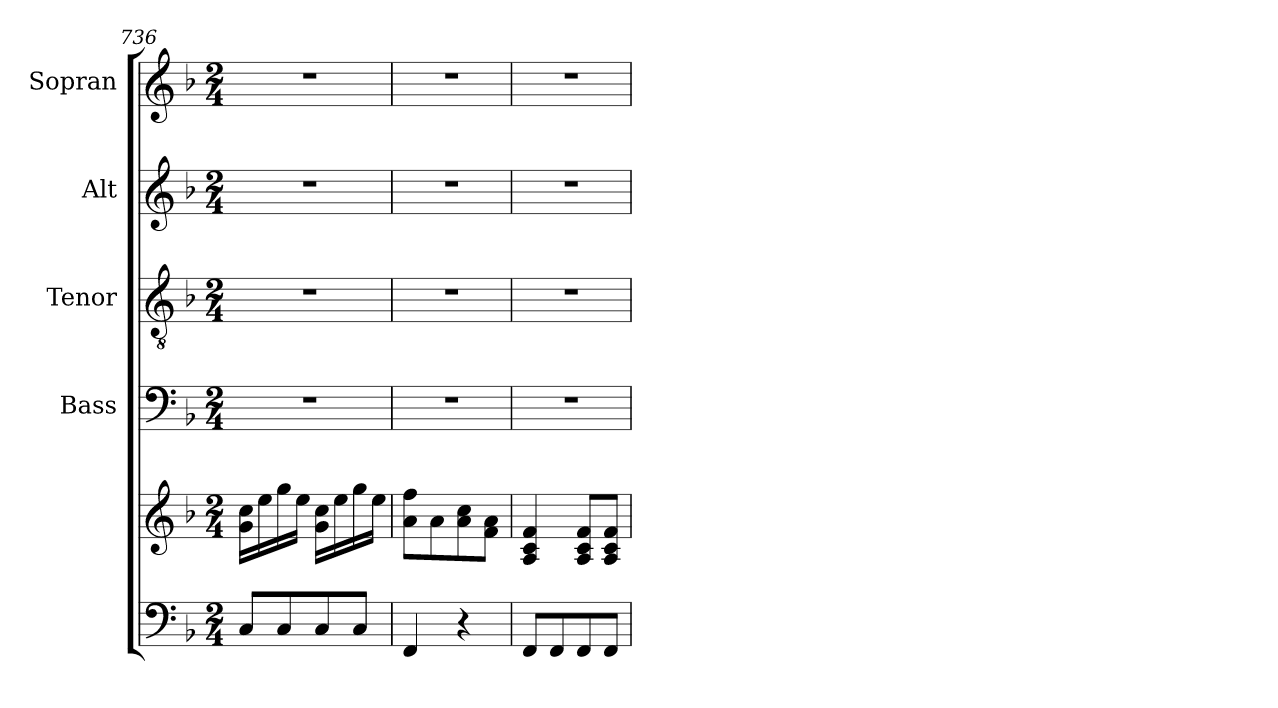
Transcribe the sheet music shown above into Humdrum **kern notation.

**kern	**kern	**kern	**kern	**kern	**kern
*part5	*part5	*part4	*part3	*part2	*part1
*staff6	*staff5	*staff4	*staff3	*staff2	*staff1
*	*	*I"Bass	*I"Tenor	*I"Alt	*I"Sopran
*	*	*I'B.	*I'T.	*I'A.	*I'S.
*clefF4	*clefG2	*clefF4	*clefGv2	*clefG2	*clefG2
*k[b-]	*k[b-]	*k[b-]	*k[b-]	*k[b-]	*k[b-]
*F:	*F:	*F:	*F:	*F:	*F:
*M2/4	*M2/4	*M2/4	*M2/4	*M2/4	*M2/4
=736	=736	=736	=736	=736	=736
8C/L	16g\ 16cc\LL	2r	2r	2r	2r
.	16ee\	.	.	.	.
8C/	16gg\	.	.	.	.
.	16ee\JJ	.	.	.	.
8C/	16g\ 16cc\LL	.	.	.	.
.	16ee\	.	.	.	.
8C/J	16gg\	.	.	.	.
.	16ee\JJ	.	.	.	.
=737	=737	=737	=737	=737	=737
4FF/	8a\ 8ff\L	2r	2r	2r	2r
.	8a\	.	.	.	.
4r	8a\ 8cc\	.	.	.	.
.	8f\ 8a\J	.	.	.	.
=738	=738	=738	=738	=738	=738
8FF/L	4A/ 4c/ 4f/	2r	2r	2r	2r
8FF/	.	.	.	.	.
8FF/	8A/ 8c/ 8f/L	.	.	.	.
8FF/J	8A/ 8c/ 8f/J	.	.	.	.
=	=	=	=	=	=
*-	*-	*-	*-	*-	*-
